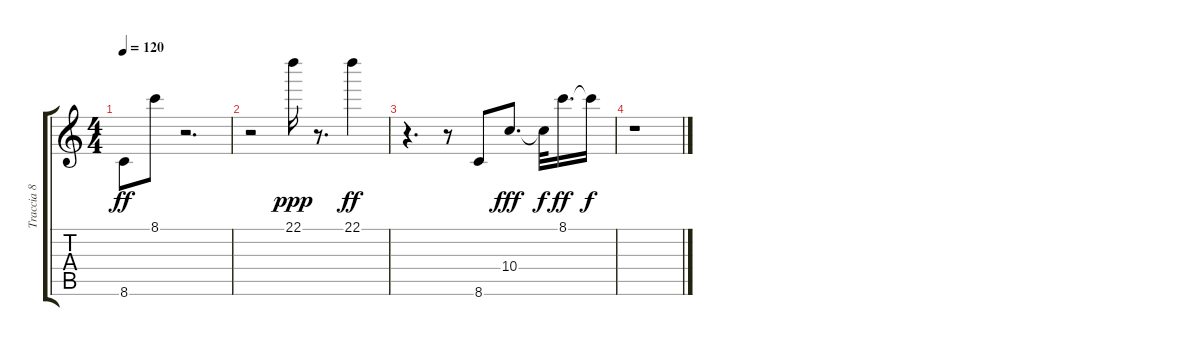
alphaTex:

\track ("Traccia 8" "Traccia 8") {instrument synthbass2}
\staff {score tabs}
\tuning (E4 B3 G3 D3 A2 E2) {hide}
\ts (4 4)
\tempo 120
\clef g2
\ks c
8.6.8{dy ff} 8.1.8 r.2{d} |
r.2 22.1.16{dy ppp} r.8{d} 22.1.4{dy ff} |
r.4{d} r.8 8.6.8 10.4.8{d dy fff} 10.4{t}.32{dy f} 8.1.16{d dy ff} 8.1{t}.16{dy f} |
r.1
